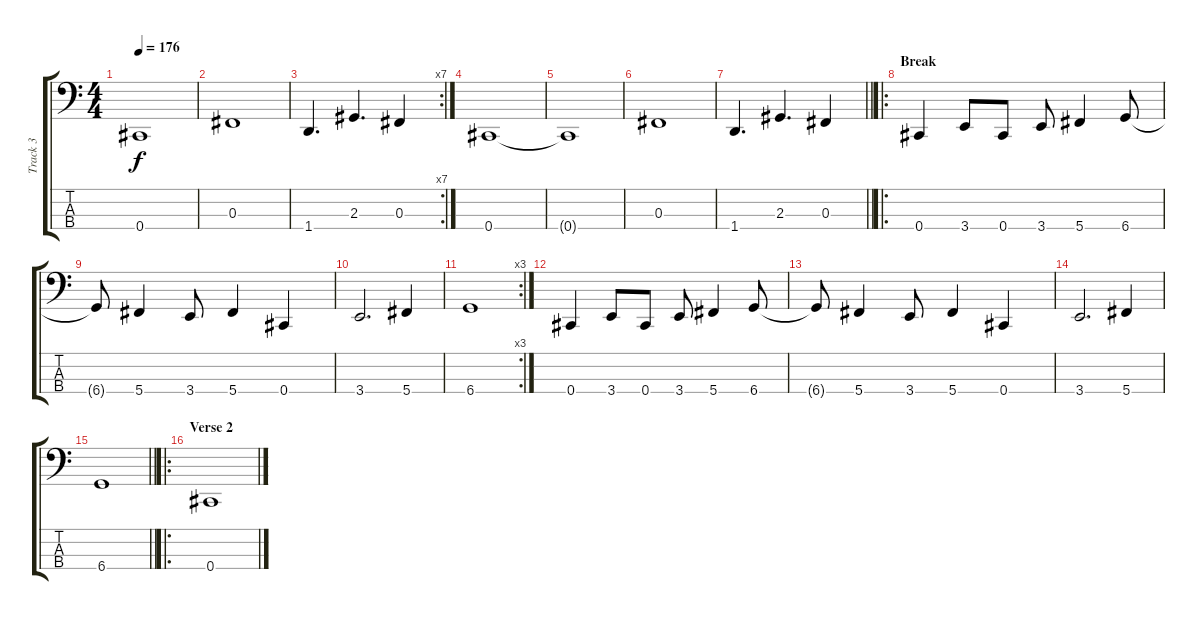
\track ("Track 3" "Track 3") {instrument electricbassfinger}
\staff {score tabs}
\tuning (E2 B1 Gb1 Db1) {hide}
\ts (4 4)
\tempo 176
\clef f4
\ks c
0.4{t}.1{dy f} |
0.3.1 |
\rc 7
1.4.4{d} 2.3.4{d} 0.3.4 |
0.4.1 |
0.4{t}.1 |
0.3.1 |
\barLineRight lightlight
1.4.4{d} 2.3.4{d} 0.3.4 |
\ro
\section ("" "Break")
0.4.4 3.4.8 0.4.8 3.4.8 5.4.4 6.4.8 |
6.4{t}.8 5.4.4 3.4.8 5.4.4 0.4.4 |
3.4.2{d} 5.4.4 |
\rc 3
6.4.1 |
0.4.4 3.4.8 0.4.8 3.4.8 5.4.4 6.4.8 |
6.4{t}.8 5.4.4 3.4.8 5.4.4 0.4.4 |
3.4.2{d} 5.4.4 |
\barLineRight lightlight
6.4.1 |
\ro
\section ("" "Verse 2")
0.4.1
